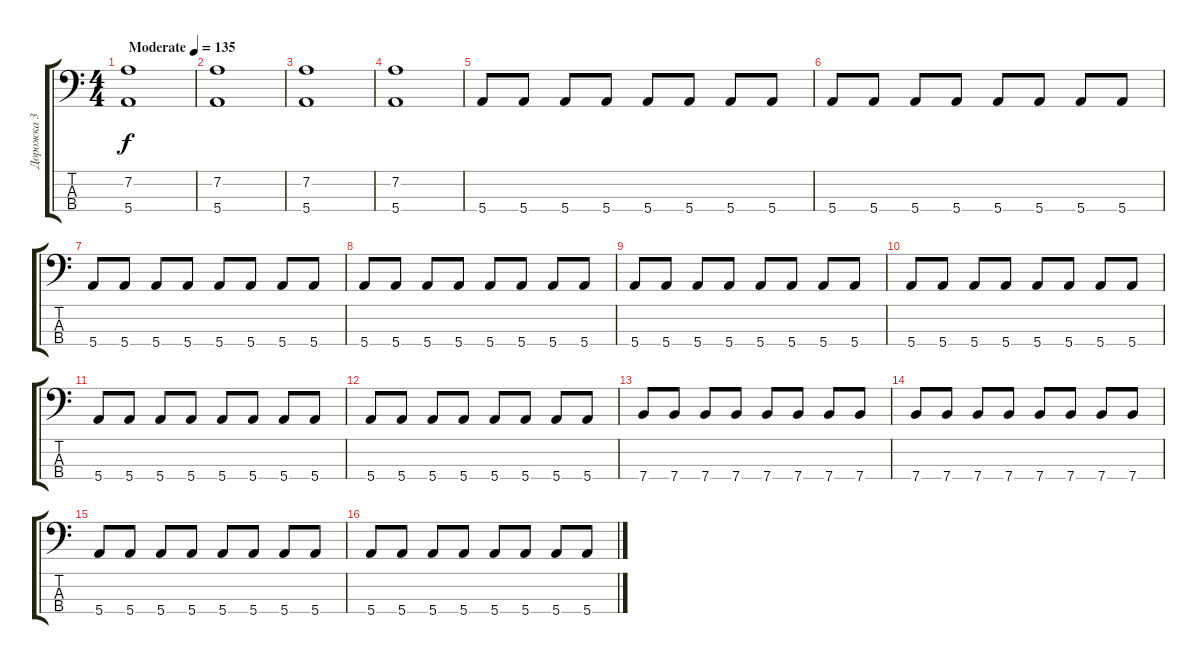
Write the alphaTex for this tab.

\track ("Дорожка 3" "Дорожка 3") {instrument electricbassfinger}
\staff {score tabs}
\tuning (G2 D2 A1 E1) {hide}
\ts (4 4)
\tempo (135 "Moderate")
\clef f4
\ks c
(7.2 5.4).1{dy f instrument electricbassfinger} |
(7.2 5.4).1 |
(7.2 5.4).1 |
(7.2 5.4).1 |
5.4.8 5.4.8 5.4.8 5.4.8 5.4.8 5.4.8 5.4.8 5.4.8 |
5.4.8 5.4.8 5.4.8 5.4.8 5.4.8 5.4.8 5.4.8 5.4.8 |
5.4.8 5.4.8 5.4.8 5.4.8 5.4.8 5.4.8 5.4.8 5.4.8 |
5.4.8 5.4.8 5.4.8 5.4.8 5.4.8 5.4.8 5.4.8 5.4.8 |
5.4.8 5.4.8 5.4.8 5.4.8 5.4.8 5.4.8 5.4.8 5.4.8 |
5.4.8 5.4.8 5.4.8 5.4.8 5.4.8 5.4.8 5.4.8 5.4.8 |
5.4.8 5.4.8 5.4.8 5.4.8 5.4.8 5.4.8 5.4.8 5.4.8 |
5.4.8 5.4.8 5.4.8 5.4.8 5.4.8 5.4.8 5.4.8 5.4.8 |
7.4.8 7.4.8 7.4.8 7.4.8 7.4.8 7.4.8 7.4.8 7.4.8 |
7.4.8 7.4.8 7.4.8 7.4.8 7.4.8 7.4.8 7.4.8 7.4.8 |
5.4.8 5.4.8 5.4.8 5.4.8 5.4.8 5.4.8 5.4.8 5.4.8 |
5.4.8 5.4.8 5.4.8 5.4.8 5.4.8 5.4.8 5.4.8 5.4.8
